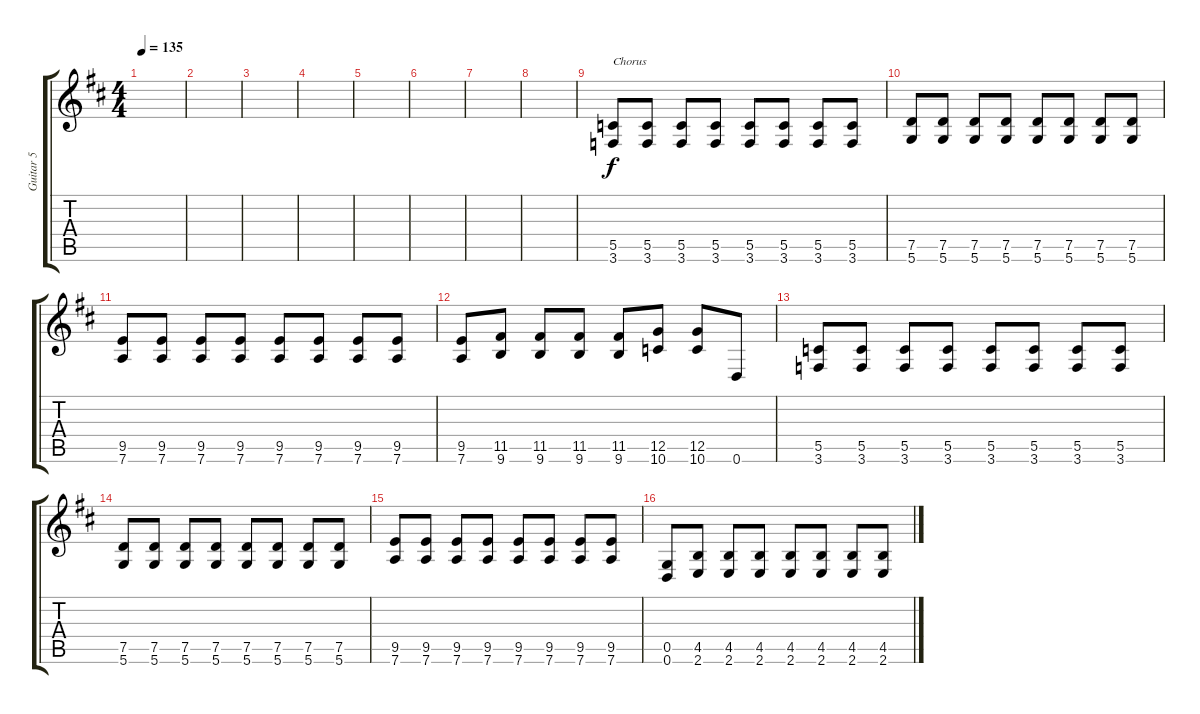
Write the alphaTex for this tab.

\track ("Guitar 5" "Guitar 5") {instrument distortionguitar}
\staff {score tabs}
\tuning (D4 A3 F3 C3 G2 D2) {hide}
\ts (4 4)
\tempo 135
\clef g2
\ks d
|
|
|
|
|
|
|
|
(5.5 3.6).8{txt "Chorus"} (5.5 3.6).8 (5.5 3.6).8 (5.5 3.6).8 (5.5 3.6).8 (5.5 3.6).8 (5.5 3.6).8 (5.5 3.6).8 |
(7.5 5.6).8 (7.5 5.6).8 (7.5 5.6).8 (7.5 5.6).8 (7.5 5.6).8 (7.5 5.6).8 (7.5 5.6).8 (7.5 5.6).8 |
(9.5 7.6).8 (9.5 7.6).8 (9.5 7.6).8 (9.5 7.6).8 (9.5 7.6).8 (9.5 7.6).8 (9.5 7.6).8 (9.5 7.6).8 |
(9.5 7.6).8 (11.5 9.6).8 (11.5 9.6).8 (11.5 9.6).8 (11.5 9.6).8 (12.5 10.6).8 (12.5 10.6).8 0.6.8 |
(5.5 3.6).8 (5.5 3.6).8 (5.5 3.6).8 (5.5 3.6).8 (5.5 3.6).8 (5.5 3.6).8 (5.5 3.6).8 (5.5 3.6).8 |
(7.5 5.6).8 (7.5 5.6).8 (7.5 5.6).8 (7.5 5.6).8 (7.5 5.6).8 (7.5 5.6).8 (7.5 5.6).8 (7.5 5.6).8 |
(9.5 7.6).8 (9.5 7.6).8 (9.5 7.6).8 (9.5 7.6).8 (9.5 7.6).8 (9.5 7.6).8 (9.5 7.6).8 (9.5 7.6).8 |
(0.5 0.6).8 (4.5 2.6).8 (4.5 2.6).8 (4.5 2.6).8 (4.5 2.6).8 (4.5 2.6).8 (4.5 2.6).8 (4.5 2.6).8
